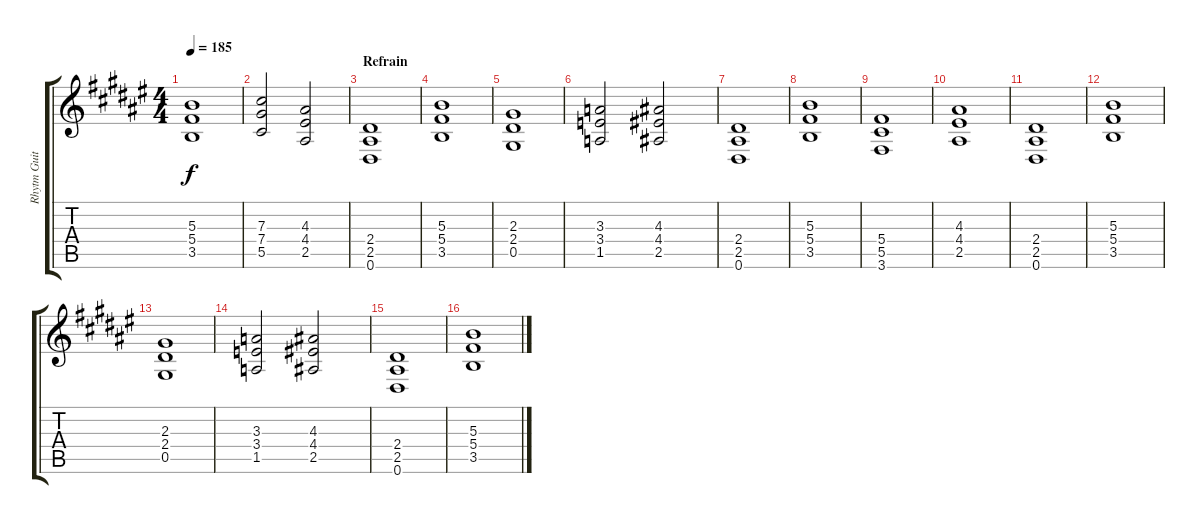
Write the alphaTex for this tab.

\track ("Rhytm Guitar" "Rhytm Guit") {instrument distortionguitar}
\staff {score tabs}
\tuning (Eb4 Bb3 Gb3 Db3 Ab2 Eb2) {hide}
\ts (4 4)
\tempo 185
\clef g2
\ks d#minor
(5.3 5.4 3.5).1{dy f} |
(7.3 7.4 5.5).2 (4.3 4.4 2.5).2 |
\section ("" "Refrain")
(2.4 2.5 0.6).1 |
(5.3 5.4 3.5).1 |
(2.3 2.4 0.5).1 |
(3.3 3.4 1.5).2 (4.3 4.4 2.5).2 |
(2.4 2.5 0.6).1 |
(5.3 5.4 3.5).1 |
(5.4 5.5 3.6).1 |
(4.3 4.4 2.5).1 |
(2.4 2.5 0.6).1 |
(5.3 5.4 3.5).1 |
(2.3 2.4 0.5).1 |
(3.3 3.4 1.5).2 (4.3 4.4 2.5).2 |
(2.4 2.5 0.6).1 |
(5.3 5.4 3.5).1
